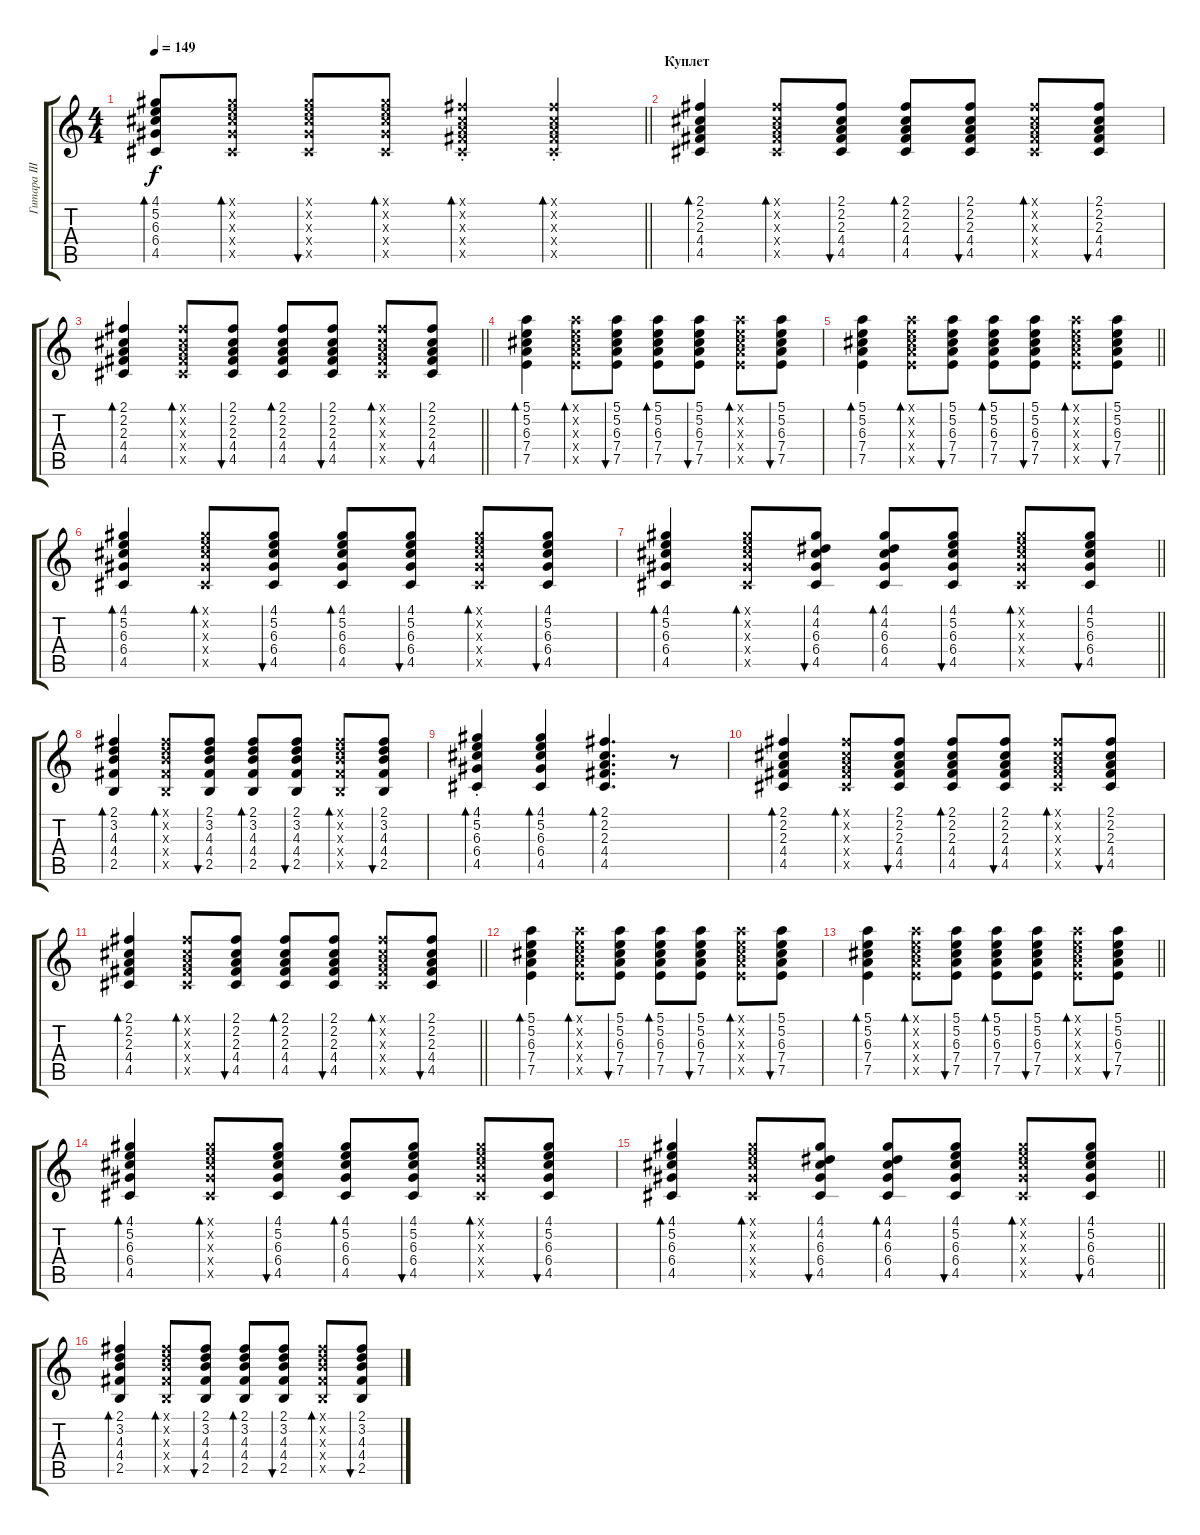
\track ("Гитара III" "Гитара III") {instrument electricguitarclean}
\staff {score tabs}
\tuning (E4 B3 G3 D3 A2 E2) {hide}
\ts (4 4)
\tempo 149
\clef g2
\barLineRight lightlight
\ks c
(4.1 5.2 6.3 6.4 4.5).8{bd 60 dy f} (4.1{x} 5.2{x} 6.3{x} 6.4{x} 4.5{x}).8{bd 60} (4.1{x} 5.2{x} 6.3{x} 6.4{x} 4.5{x}).8{bu 60} (4.1{x} 5.2{x} 6.3{x} 6.4{x} 4.5{x}).8{bd 60} (2.1{st x} 2.2{st x} 2.3{st x} 4.4{st x} 4.5{st x}).4{bd 60} (2.1{st x} 2.2{st x} 2.3{st x} 4.4{st x} 4.5{st x}).4{bd 60} |
\section ("" "Куплет")
(2.1 2.2 2.3 4.4 4.5).4{bd 60} (2.1{x} 2.2{x} 2.3{x} 4.4{x} 4.5{x}).8{bd 60} (2.1 2.2 2.3 4.4 4.5).8{bu 60} (2.1 2.2 2.3 4.4 4.5).8{bd 60} (2.1 2.2 2.3 4.4 4.5).8{bu 60} (2.1{x} 2.2{x} 2.3{x} 4.4{x} 4.5{x}).8{bd 60} (2.1 2.2 2.3 4.4 4.5).8{bu 60} |
\barLineRight lightlight
(2.1 2.2 2.3 4.4 4.5).4{bd 60} (2.1{x} 2.2{x} 2.3{x} 4.4{x} 4.5{x}).8{bd 60} (2.1 2.2 2.3 4.4 4.5).8{bu 60} (2.1 2.2 2.3 4.4 4.5).8{bd 60} (2.1 2.2 2.3 4.4 4.5).8{bu 60} (2.1{x} 2.2{x} 2.3{x} 4.4{x} 4.5{x}).8{bd 60} (2.1 2.2 2.3 4.4 4.5).8{bu 60} |
(5.1 5.2 6.3 7.4 7.5).4{bd 60} (5.1{x} 5.2{x} 6.3{x} 7.4{x} 7.5{x}).8{bd 60} (5.1 5.2 6.3 7.4 7.5).8{bu 60} (5.1 5.2 6.3 7.4 7.5).8{bd 60} (5.1 5.2 6.3 7.4 7.5).8{bu 60} (5.1{x} 5.2{x} 6.3{x} 7.4{x} 7.5{x}).8{bd 60} (5.1 5.2 6.3 7.4 7.5).8{bu 60} |
\barLineRight lightlight
(5.1 5.2 6.3 7.4 7.5).4{bd 60} (5.1{x} 5.2{x} 6.3{x} 7.4{x} 7.5{x}).8{bd 60} (5.1 5.2 6.3 7.4 7.5).8{bu 60} (5.1 5.2 6.3 7.4 7.5).8{bd 60} (5.1 5.2 6.3 7.4 7.5).8{bu 60} (5.1{x} 5.2{x} 6.3{x} 7.4{x} 7.5{x}).8{bd 60} (5.1 5.2 6.3 7.4 7.5).8{bu 60} |
(4.1 5.2 6.3 6.4 4.5).4{bd 120} (4.1{x} 5.2{x} 6.3{x} 6.4{x} 4.5{x}).8{bd 60} (4.1 5.2 6.3 6.4 4.5).8{bu 60} (4.1 5.2 6.3 6.4 4.5).8{bd 60} (4.1 5.2 6.3 6.4 4.5).8{bu 60} (4.1{x} 5.2{x} 6.3{x} 6.4{x} 4.5{x}).8{bd 60} (4.1 5.2 6.3 6.4 4.5).8{bu 60} |
\barLineRight lightlight
(4.1 5.2 6.3 6.4 4.5).4{bd 60} (4.1{x} 5.2{x} 6.3{x} 6.4{x} 4.5{x}).8{bd 60} (4.1 4.2 6.3 6.4 4.5).8{bu 60} (4.1 4.2 6.3 6.4 4.5).8{bd 60} (4.1 5.2 6.3 6.4 4.5).8{bu 60} (4.1{x} 5.2{x} 6.3{x} 6.4{x} 4.5{x}).8{bd 60} (4.1 5.2 6.3 6.4 4.5).8{bu 60} |
(2.1 3.2 4.3 4.4 2.5).4{bd 60} (2.1{x} 3.2{x} 4.3{x} 4.4{x} 2.5{x}).8{bd 60} (2.1 3.2 4.3 4.4 2.5).8{bu 60} (2.1 3.2 4.3 4.4 2.5).8{bd 60} (2.1 3.2 4.3 4.4 2.5).8{bu 60} (2.1{x} 3.2{x} 4.3{x} 4.4{x} 2.5{x}).8{bd 60} (2.1 3.2 4.3 4.4 2.5).8{bu 60} |
(4.1{st} 5.2{st} 6.3{st} 6.4{st} 4.5{st}).4{bd 60} (4.1 5.2 6.3 6.4 4.5).4{bd 60} (2.1 2.2 2.3 4.4 4.5).4{d bd 60} r.8 |
(2.1 2.2 2.3 4.4 4.5).4{bd 60} (2.1{x} 2.2{x} 2.3{x} 4.4{x} 4.5{x}).8{bd 60} (2.1 2.2 2.3 4.4 4.5).8{bu 60} (2.1 2.2 2.3 4.4 4.5).8{bd 60} (2.1 2.2 2.3 4.4 4.5).8{bu 60} (2.1{x} 2.2{x} 2.3{x} 4.4{x} 4.5{x}).8{bd 60} (2.1 2.2 2.3 4.4 4.5).8{bu 60} |
\barLineRight lightlight
(2.1 2.2 2.3 4.4 4.5).4{bd 60} (2.1{x} 2.2{x} 2.3{x} 4.4{x} 4.5{x}).8{bd 60} (2.1 2.2 2.3 4.4 4.5).8{bu 60} (2.1 2.2 2.3 4.4 4.5).8{bd 60} (2.1 2.2 2.3 4.4 4.5).8{bu 60} (2.1{x} 2.2{x} 2.3{x} 4.4{x} 4.5{x}).8{bd 60} (2.1 2.2 2.3 4.4 4.5).8{bu 60} |
(5.1 5.2 6.3 7.4 7.5).4{bd 60} (5.1{x} 5.2{x} 6.3{x} 7.4{x} 7.5{x}).8{bd 60} (5.1 5.2 6.3 7.4 7.5).8{bu 60} (5.1 5.2 6.3 7.4 7.5).8{bd 60} (5.1 5.2 6.3 7.4 7.5).8{bu 60} (5.1{x} 5.2{x} 6.3{x} 7.4{x} 7.5{x}).8{bd 60} (5.1 5.2 6.3 7.4 7.5).8{bu 60} |
\barLineRight lightlight
(5.1 5.2 6.3 7.4 7.5).4{bd 60} (5.1{x} 5.2{x} 6.3{x} 7.4{x} 7.5{x}).8{bd 60} (5.1 5.2 6.3 7.4 7.5).8{bu 60} (5.1 5.2 6.3 7.4 7.5).8{bd 60} (5.1 5.2 6.3 7.4 7.5).8{bu 60} (5.1{x} 5.2{x} 6.3{x} 7.4{x} 7.5{x}).8{bd 60} (5.1 5.2 6.3 7.4 7.5).8{bu 60} |
(4.1 5.2 6.3 6.4 4.5).4{bd 60} (4.1{x} 5.2{x} 6.3{x} 6.4{x} 4.5{x}).8{bd 60} (4.1 5.2 6.3 6.4 4.5).8{bu 60} (4.1 5.2 6.3 6.4 4.5).8{bd 60} (4.1 5.2 6.3 6.4 4.5).8{bu 60} (4.1{x} 5.2{x} 6.3{x} 6.4{x} 4.5{x}).8{bd 60} (4.1 5.2 6.3 6.4 4.5).8{bu 60} |
\barLineRight lightlight
(4.1 5.2 6.3 6.4 4.5).4{bd 60} (4.1{x} 5.2{x} 6.3{x} 6.4{x} 4.5{x}).8{bd 60} (4.1 4.2 6.3 6.4 4.5).8{bu 60} (4.1 4.2 6.3 6.4 4.5).8{bd 60} (4.1 5.2 6.3 6.4 4.5).8{bu 60} (4.1{x} 5.2{x} 6.3{x} 6.4{x} 4.5{x}).8{bd 60} (4.1 5.2 6.3 6.4 4.5).8{bu 60} |
(2.1 3.2 4.3 4.4 2.5).4{bd 60} (2.1{x} 3.2{x} 4.3{x} 4.4{x} 2.5{x}).8{bd 60} (2.1 3.2 4.3 4.4 2.5).8{bu 60} (2.1 3.2 4.3 4.4 2.5).8{bd 60} (2.1 3.2 4.3 4.4 2.5).8{bu 60} (2.1{x} 3.2{x} 4.3{x} 4.4{x} 2.5{x}).8{bd 60} (2.1 3.2 4.3 4.4 2.5).8{bu 60}
